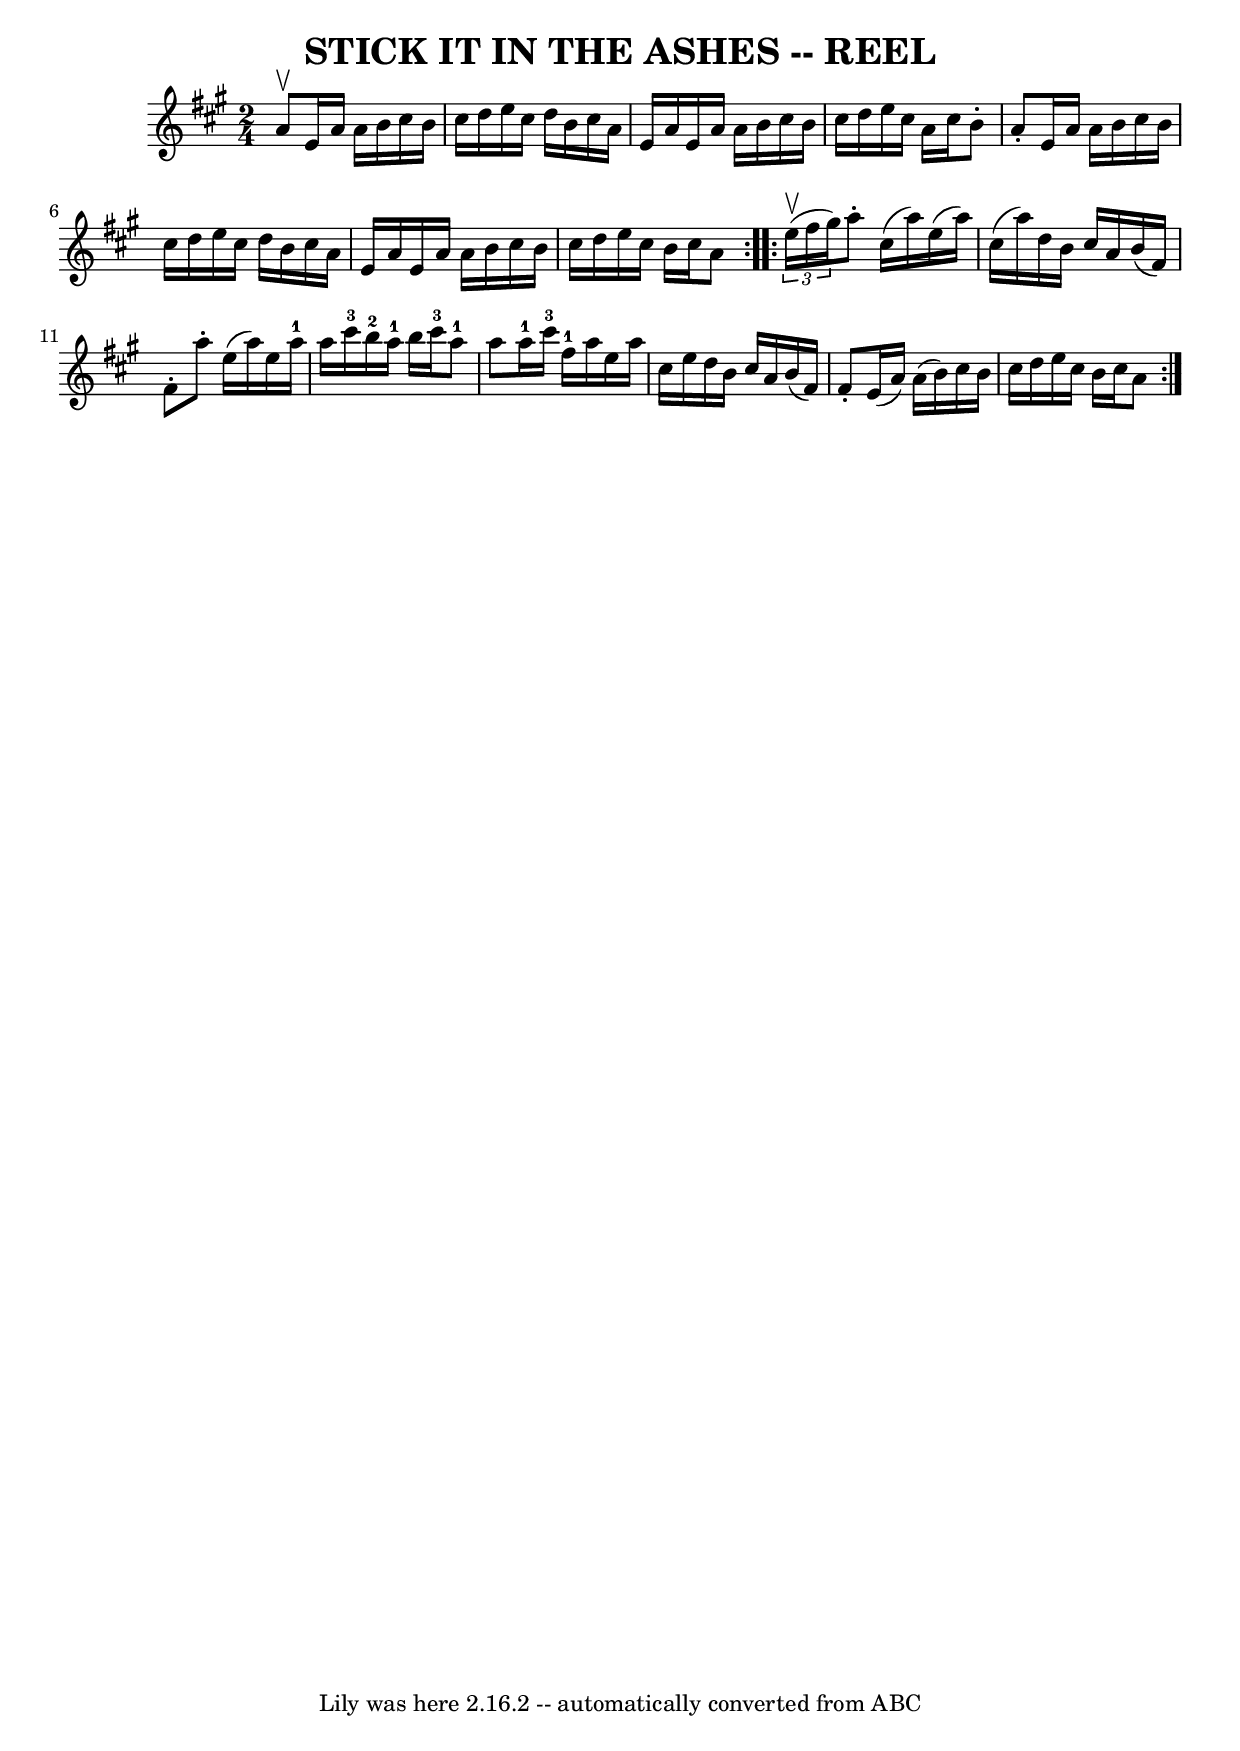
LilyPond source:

\version "2.16.2"
\include "Mammoth.ily"
\header {
  %% book = "Ryan's Mammoth Collection of Fiddle Tunes"
  crossRefNumber = "1"
  footnotes = ""
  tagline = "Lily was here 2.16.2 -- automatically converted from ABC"
  title = "STICK IT IN THE ASHES -- REEL"

}
voicedefault =  {



  \repeat volta 2 {

    \time 2/4 
    \key a \major
    a'8^\upbow   |
    e'16 a'16 a'16    
    b'16 cis''16 b'16 cis''16 d''16    |
    e''16 cis''16    
    d''16 b'16 cis''16 a'16 e'16 a'16    |
    e'16 a'16    
    a'16 b'16 cis''16 b'16 cis''16 d''16    |
    e''16    
    cis''16 a'16 cis''16 b'8-. a'8-.   |
    e'16 a'16    
    a'16 b'16 cis''16 b'16 cis''16 d''16    |
    e''16    
    cis''16 d''16 b'16 cis''16 a'16 e'16 a'16    |
    e'16  
    a'16 a'16 b'16 cis''16 b'16 cis''16 d''16    |
    
    e''16 cis''16 b'16 cis''16 a'8    
  }     
  \repeat volta 2 {
    
    \times 2/3 { e''16^\upbow(fis''16 gis''16) 
	       }   |
    a''8-. 
    cis''16 (a''16) e''16 (a''16) cis''16 (a''16)   
    |
    d''16 b'16 cis''16 a'16 b'16 (fis'16) fis'8-.   
    |
    a''8-. e''16 (a''16) e''16 a''16-1 a''16    
    cis'''16-3   |
    b''16-2 a''16-1 b''16 cis'''16-3   
    a''8-1 a''8    |
    a''16-1 cis'''16-3 fis''16-1  
    a''16 e''16 a''16 cis''16 e''16    |
    d''16 b'16    
    cis''16 a'16 b'16 (fis'16) fis'8-.   |
    e'16 (a'16-) a'16 (b'16) cis''16 b'16 cis''16 d''16    |
    
    e''16 cis''16 b'16 cis''16 a'8    
  }   

}

\score{
  <<

    \context Staff="default"
    {
      \voicedefault 
      
    }

  >>
  \layout {
    
  }
  \midi {
  }

}
